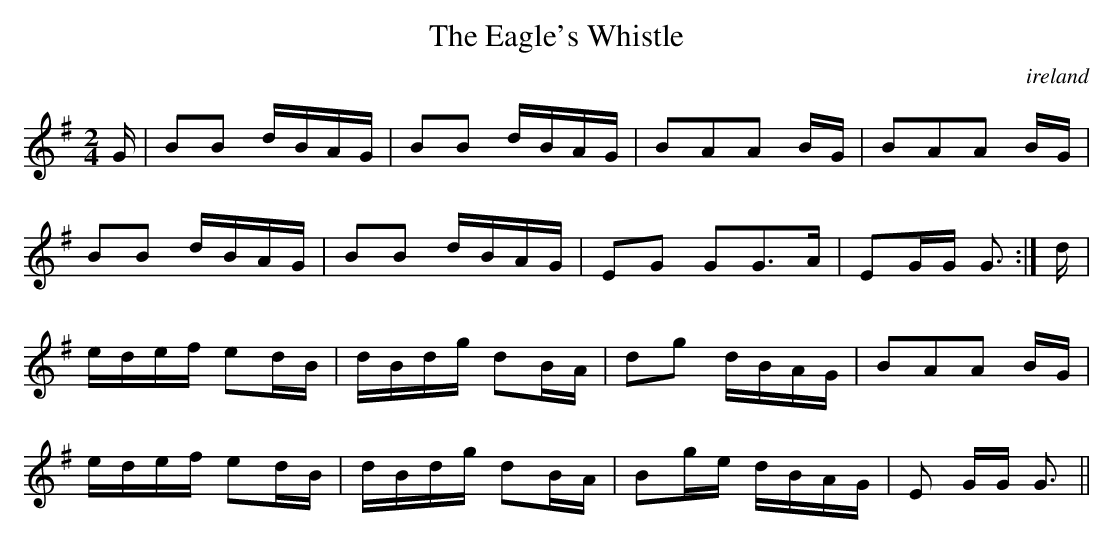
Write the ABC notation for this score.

X:1
T:The Eagle's Whistle
O:ireland
M:2/4
K:G
L:1/16
G|\
B2B2 dBAG|B2B2 dBAG|B2A2A2 BG|B2A2A2 BG|
B2B2 dBAG|B2B2 dBAG|E2G2 G2G3A|E2GG G3:|d|
edef e2dB|dBdg d2BA|d2g2 dBAG|B2A2A2 BG|
edef e2dB|dBdg d2BA|B2ge  dBAG|E2 GG G3||
